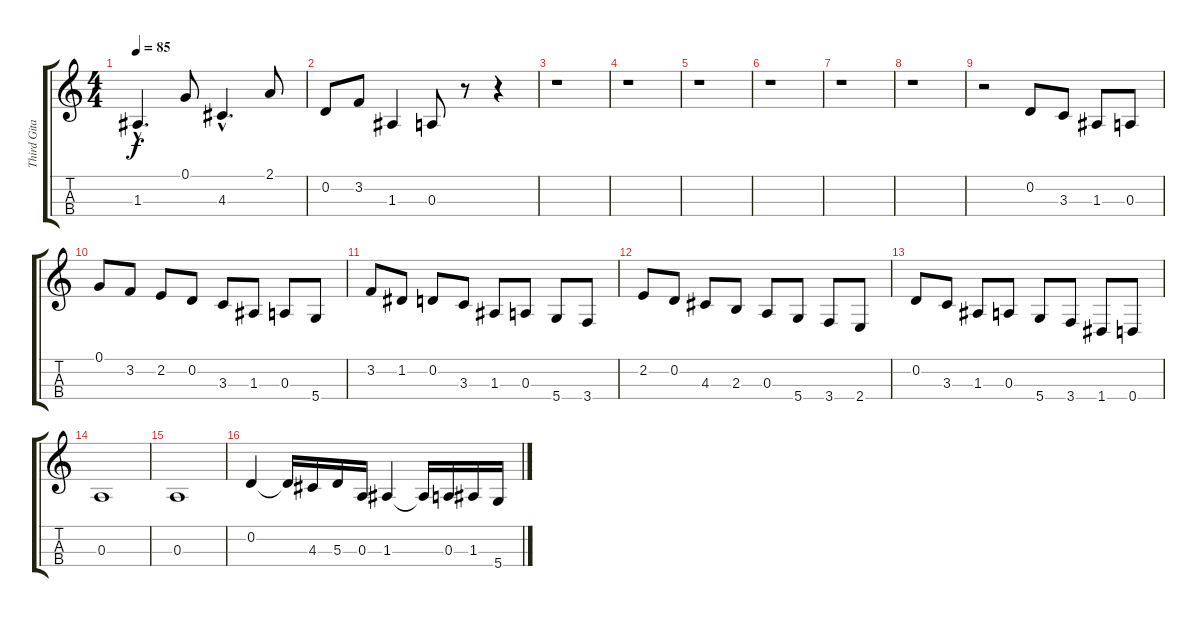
\track ("Third Gitar (Bass)" "Third Gita") {instrument electricbassfinger}
\staff {score tabs}
\tuning (G3 D3 A2 D2) {hide}
\ts (4 4)
\tempo 85
\clef g2
\ks c
1.3{hac}.4{d dy f} 0.1.8 4.3{hac}.4{d} 2.1.8 |
0.2.8 3.2.8 1.3.4 0.3.8 r.8 r.4 |
r.1 |
r.1 |
r.1 |
r.1 |
r.1 |
r.1 |
r.2 0.2.8 3.3.8 1.3.8 0.3.8 |
0.1.8 3.2.8 2.2.8 0.2.8 3.3.8 1.3.8 0.3.8 5.4.8 |
3.2.8 1.2.8 0.2.8 3.3.8 1.3.8 0.3.8 5.4.8 3.4.8 |
2.2.8 0.2.8 4.3.8 2.3.8 0.3.8 5.4.8 3.4.8 2.4.8 |
0.2.8 3.3.8 1.3.8 0.3.8 5.4.8 3.4.8 1.4.8 0.4.8 |
0.3.1 |
0.3.1 |
0.2.4 0.2{t}.16 4.3.16 5.3.16 0.3.16 1.3.4 1.3{t}.16 0.3.16 1.3.16 5.4.16
